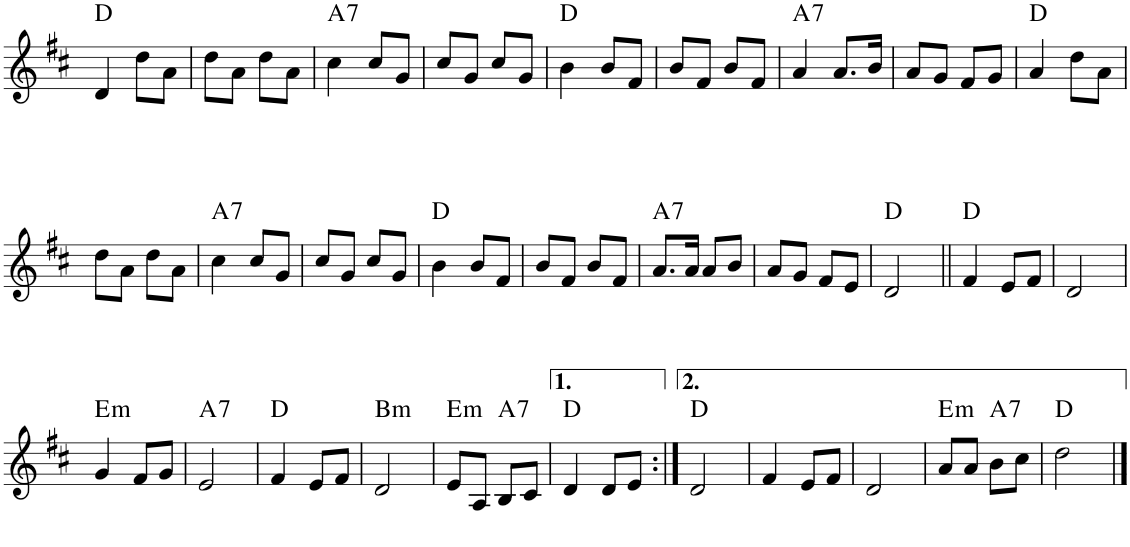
**kern	**harte
*part1	*part1
*staff1	*
*I"Piano	*
*I'Pno.	*
!!LO:PB:g=z
*clefG2	*
*k[f#c#]	*
*M2/4	*
=57	=57
4d/	D:maj
8dd\L	.
8a\J	.
=58	=58
8dd\L	.
8a\J	.
8dd\L	.
8a\J	.
=59	=59
!	!LO:H:kt=7
4cc#\	A:7
8cc#/L	.
8g/J	.
=60	=60
8cc#/L	.
8g/J	.
8cc#/L	.
8g/J	.
=61	=61
4b\	D:maj
8b/L	.
8f#/J	.
=62	=62
8b/L	.
8f#/J	.
8b/L	.
8f#/J	.
=63	=63
!	!LO:H:kt=7
4a/	A:7
8.a/L	.
16b/Jk	.
=64	=64
8a/L	.
8g/J	.
8f#/L	.
8g/J	.
=65	=65
4a/	D:maj
8dd\L	.
8a\J	.
!!LO:LB:g=z
=66	=66
8dd\L	.
8a\J	.
8dd\L	.
8a\J	.
=67	=67
!	!LO:H:kt=7
4cc#\	A:7
8cc#/L	.
8g/J	.
=68	=68
8cc#/L	.
8g/J	.
8cc#/L	.
8g/J	.
=69	=69
4b\	D:maj
8b/L	.
8f#/J	.
=70	=70
8b/L	.
8f#/J	.
8b/L	.
8f#/J	.
=71	=71
!	!LO:H:kt=7
8.a/L	A:7
16a/Jk	.
8a/L	.
8b/J	.
=72	=72
8a/L	.
8g/J	.
8f#/L	.
8e/J	.
=73	=73
2d/	D:maj
=74||	=74||
4f#/	D:maj
8e/L	.
8f#/J	.
=75	=75
2d/	.
!!LO:LB:g=z
=76	=76
!	!LO:H:kt=m
4g/	E:min
8f#/L	.
8g/J	.
=77	=77
!	!LO:H:kt=7
2e/	A:7
=78	=78
4f#/	D:maj
8e/L	.
8f#/J	.
=79	=79
!	!LO:H:kt=m
2d/	B:min
=80	=80
!	!LO:H:kt=m
8e/L	E:min
8A/J	.
!	!LO:H:kt=7
8B/L	A:7
8c#/J	.
=81	=81
4d/	D:maj
8d/L	.
8e/J	.
=82:|!	=82:|!
2d/	D:maj
=83	=83
4f#/	.
8e/L	.
8f#/J	.
=84	=84
2d/	.
=85	=85
!	!LO:H:kt=m
8a/L	E:min
8a/J	.
!	!LO:H:kt=7
8b\L	A:7
8cc#\J	.
=86	=86
2dd\	D:maj
==	==
*-	*-
